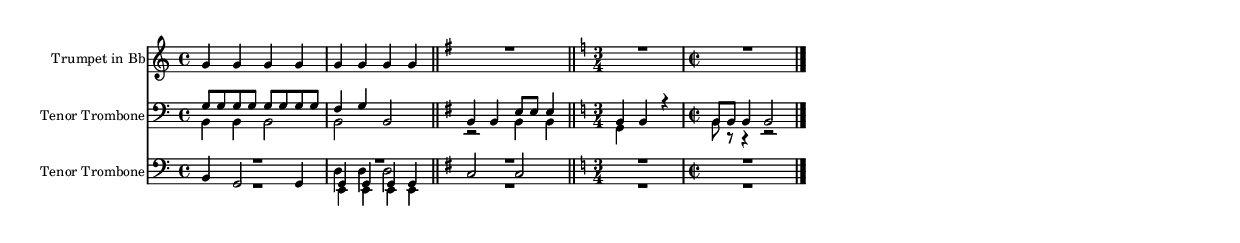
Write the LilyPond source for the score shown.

\version "2.10.5"
\header {
	title = ""
	composer = ""
	Arranger = ""
}

#(set-global-staff-size 12)

\score { << 
	\set Score.skipBars = ##t
		\new Staff { 
			%{ System staff %}
			\override Staff.VerticalAxisGroup #'remove-empty = ##t
			\override Score.VerticalAxisGroup #'remove-first = ##t
			{
				\time 4/4 \key c \major <<
\new Voice { \voiceOne

%{FIXME:ignored systext:\$PARTNAME\ %}
 
%{FIXME:ignored systext:\$HEADERPARTNAME\ %}
 R1*4/4*2 \bar "||" \key g \major |%{2%} R1*4/4*1 \bar "||" \key c \major |%{3%} \time 3/4 R1*3/4*1 \time 2/2 R1*2/2*1 \bar "|." |%{5%} }
>>

			}
		}
		\new Staff { 
			\set Staff.instrumentName = "Trumpet in Bb" \set Staff.shortInstrumentName ="Tpt."
			{
				\clef treble \key c \major <<
\new Voice { \voiceOne
g'4  g'4  g'4  g'4  |%{1%} g'4  g'4  g'4  g'4  \key g \major |%{2%}  R1*4/4*1 \key c \major |%{3%}  R1*3/4*1  R1*2/2*1 }
>>

			}
		}
		\new Staff { 
			\set Staff.instrumentName = "Tenor Trombone" \set Staff.shortInstrumentName ="Tbn."
			{
				\clef bass \key c \major <<
\new Voice { \voiceOne
g8   g8  g8   g8  g8   g8  g8  g8  |%{1%} f4   g4  b,2  \key g \major |%{2%} b,4   b,4  e8   e8  e4   \key c \major |%{3%} b,4   b,4  r4 |%{4%} b,8   b,8   b,4   b,2   |%{5%} }
\new Voice { \voiceTwo
 b,4    b,4    b,2     |%{1%}  b,2    s2 \key g \major |%{2%}  r2   b,4    b,4  \key c \major |%{3%}  g,4    s2 |%{4%}  b,8   r8  r4  r2 |%{5%} }
>>

			}
		}
		\new Staff { 
			\set Staff.instrumentName = "Tenor Trombone" \set Staff.shortInstrumentName ="Tbn."
			{
				\clef bass \key c \major <<
\new Voice { \voiceOne
b,4  g,2  g,4  |%{1%} g,4    g,4    g,4    g,4   \key g \major |%{2%} c2  c2  \key c \major |%{3%}  R1*3/4*1  R1*2/2*1 }
\new Voice { \voiceTwo
    R1*4/4*1 e,4    e,4    e,4    e,4  \key g \major |%{2%}   R1*4/4*1 \key c \major |%{3%}  R1*3/4*1  R1*2/2*1 }
\new Voice { \voiceThree
              R1*4/4*2 \key g \major |%{2%}   R1*4/4*1 \key c \major |%{3%}  R1*3/4*1  R1*2/2*1 }
\new Voice { \voiceFour
     R1*4/4*1 d4    d4    d2    \key g \major |%{2%}   R1*4/4*1 \key c \major |%{3%}  R1*3/4*1  R1*2/2*1 }
>>

			}
		}
>> }
